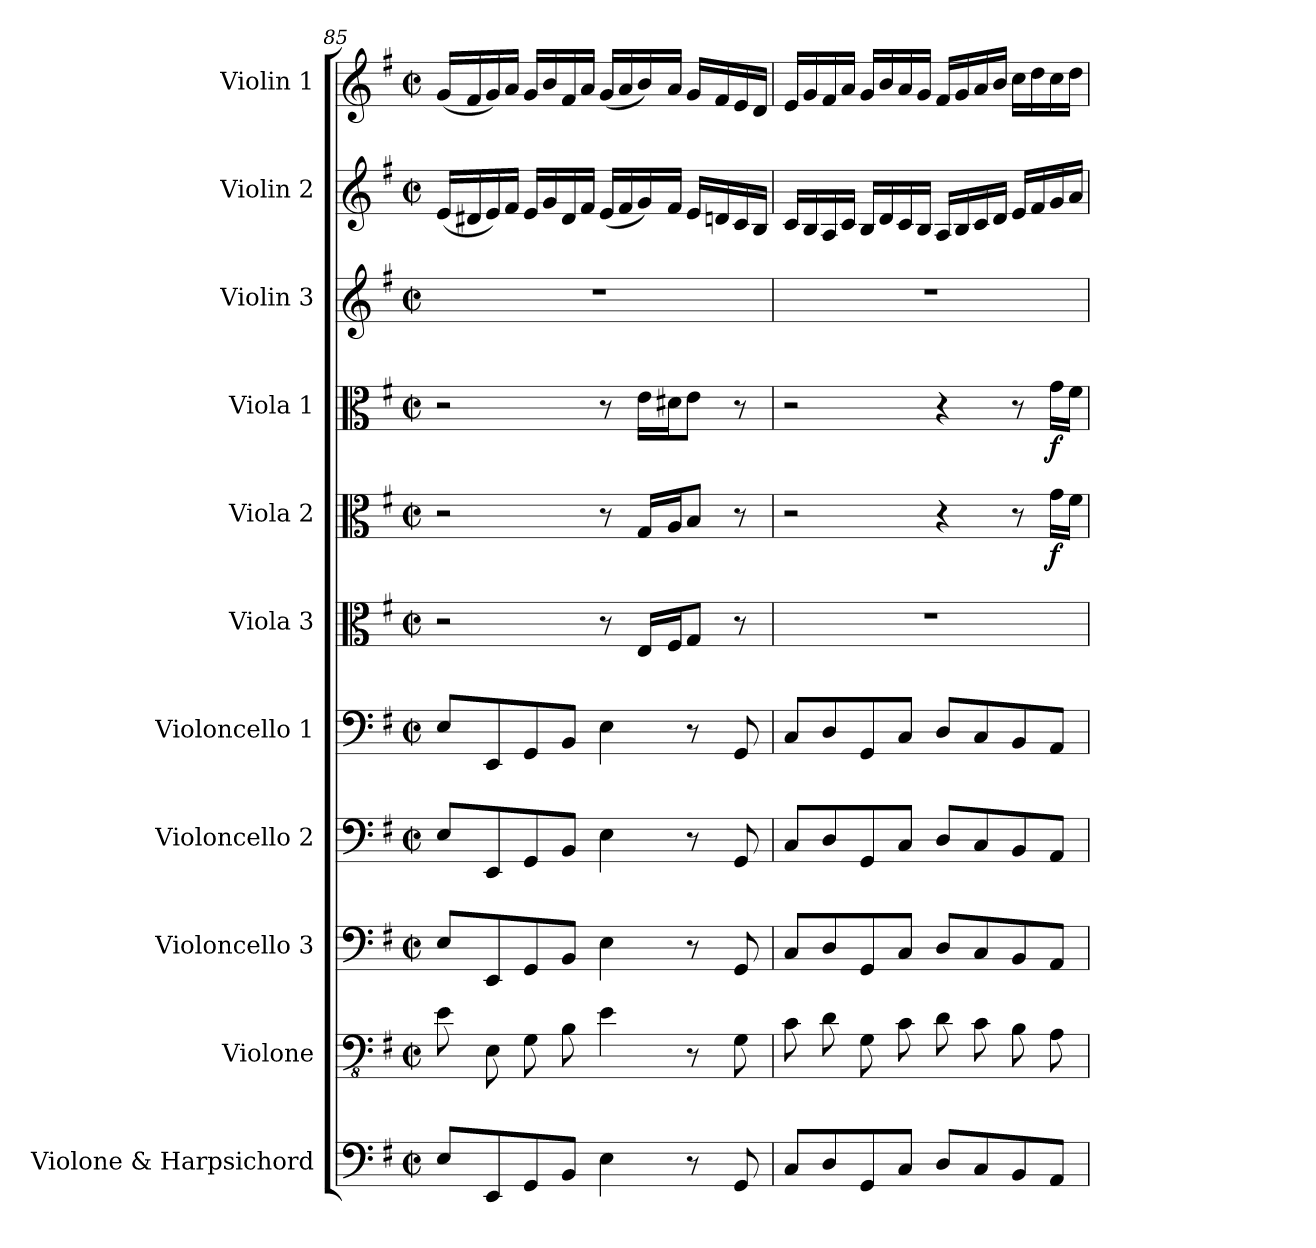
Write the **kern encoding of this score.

**kern	**kern	**kern	**kern	**kern	**kern	**kern	**dynam	**kern	**dynam	**kern	**kern	**kern
*part11	*part10	*part9	*part8	*part7	*part6	*part5	*part5	*part4	*part4	*part3	*part2	*part1
*staff11	*staff10	*staff9	*staff8	*staff7	*staff6	*staff5	*staff5	*staff4	*staff4	*staff3	*staff2	*staff1
*I"Violone &amp; Harpsichord	*I"Violone	*I"Violoncello 3	*I"Violoncello 2	*I"Violoncello 1	*I"Viola 3	*I"Viola 2	*	*I"Viola 1	*	*I"Violin 3	*I"Violin 2	*I"Violin 1
*I'Vne. &amp; Hch.	*I'Vne.	*I'Vc. 3	*I'Vc. 2	*I'Vc. 1	*I'Vla. 3	*I'Vla. 2	*	*I'Vla. 1	*	*I'Vln. 3	*I'Vln. 2	*I'Vln. 1
*clefF4	*clefFv4	*clefF4	*clefF4	*clefF4	*clefC3	*clefC3	*	*clefC3	*	*clefG2	*clefG2	*clefG2
*	*ITrd7c12	*	*	*	*	*	*	*	*	*	*	*
*k[f#]	*k[f#]	*k[f#]	*k[f#]	*k[f#]	*k[f#]	*k[f#]	*	*k[f#]	*	*k[f#]	*k[f#]	*k[f#]
*M4/4	*M4/4	*M4/4	*M4/4	*M4/4	*M4/4	*M4/4	*	*M4/4	*	*M4/4	*M4/4	*M4/4
*met(c|)	*met(c|)	*met(c|)	*met(c|)	*met(c|)	*met(c|)	*met(c|)	*	*met(c|)	*	*met(c|)	*met(c|)	*met(c|)
=85	=85	=85	=85	=85	=85	=85	=85	=85	=85	=85	=85	=85
8E/L	8EE	8E/L	8E/L	8E/L	2r	2r	.	2r	.	1r	(16e/LL	(16g/LL
.	.	.	.	.	.	.	.	.	.	.	16d#X/	16f#/
8EE/	8EEE	8EE/	8EE/	8EE/	.	.	.	.	.	.	16e/)	16g/)
.	.	.	.	.	.	.	.	.	.	.	16f#/JJ	16a/JJ
8GG/	8GGG	8GG/	8GG/	8GG/	.	.	.	.	.	.	16e/LL	16g/LL
.	.	.	.	.	.	.	.	.	.	.	16g/	16b/
8BB/J	8BBB	8BB/J	8BB/J	8BB/J	.	.	.	.	.	.	16d#/	16f#/
.	.	.	.	.	.	.	.	.	.	.	16f#/JJ	16a/JJ
4E\	4EE	4E\	4E\	4E\	8r	8r	.	8r	.	.	(16e/LL	(16g/LL
.	.	.	.	.	.	.	.	.	.	.	16f#/	16a/
.	.	.	.	.	16E/LL	16G/LL	.	16e\LL	.	.	16g/)	16b/)
.	.	.	.	.	16F#/J	16A/J	.	16d#X\J	.	.	16f#/JJ	16a/JJ
8r	8r	8r	8r	8r	8G/J	8B/J	.	8e\J	.	.	16e/LL	16g/LL
.	.	.	.	.	.	.	.	.	.	.	16dn/	16f#/
8GG/	8GGG	8GG/	8GG/	8GG/	8r	8r	.	8r	.	.	16c/	16e/
.	.	.	.	.	.	.	.	.	.	.	16B/JJ	16d/JJ
!!LO:LB:g=z
=86	=86	=86	=86	=86	=86	=86	=86	=86	=86	=86	=86	=86
8C/L	8CC	8C/L	8C/L	8C/L	1r	2r	.	2r	.	1r	16c/LL	16e/LL
.	.	.	.	.	.	.	.	.	.	.	16B/	16g/
8D/	8DD	8D/	8D/	8D/	.	.	.	.	.	.	16A/	16f#/
.	.	.	.	.	.	.	.	.	.	.	16c/JJ	16a/JJ
8GG/	8GGG	8GG/	8GG/	8GG/	.	.	.	.	.	.	16B/LL	16g/LL
.	.	.	.	.	.	.	.	.	.	.	16d/	16b/
8C/J	8CC	8C/J	8C/J	8C/J	.	.	.	.	.	.	16c/	16a/
.	.	.	.	.	.	.	.	.	.	.	16B/JJ	16g/JJ
8D/L	8DD	8D/L	8D/L	8D/L	.	4r	.	4r	.	.	16A/LL	16f#/LL
.	.	.	.	.	.	.	.	.	.	.	16B/	16g/
8C/	8CC	8C/	8C/	8C/	.	.	.	.	.	.	16c/	16a/
.	.	.	.	.	.	.	.	.	.	.	16d/JJ	16b/JJ
8BB/	8BBB	8BB/	8BB/	8BB/	.	8r	.	8r	.	.	16e/LL	16cc\LL
.	.	.	.	.	.	.	.	.	.	.	16f#/	16dd\
!	!	!	!	!	!	!	!LO:DY:b	!	!LO:DY:b	!	!	!
8AA/J	8AAA	8AA/J	8AA/J	8AA/J	.	16g\LL	f	16g\LL	f	.	16g/	16cc\
.	.	.	.	.	.	16f#\JJ	.	16f#\JJ	.	.	16a/JJ	16dd\JJ
=	=	=	=	=	=	=	=	=	=	=	=	=
*-	*-	*-	*-	*-	*-	*-	*-	*-	*-	*-	*-	*-
